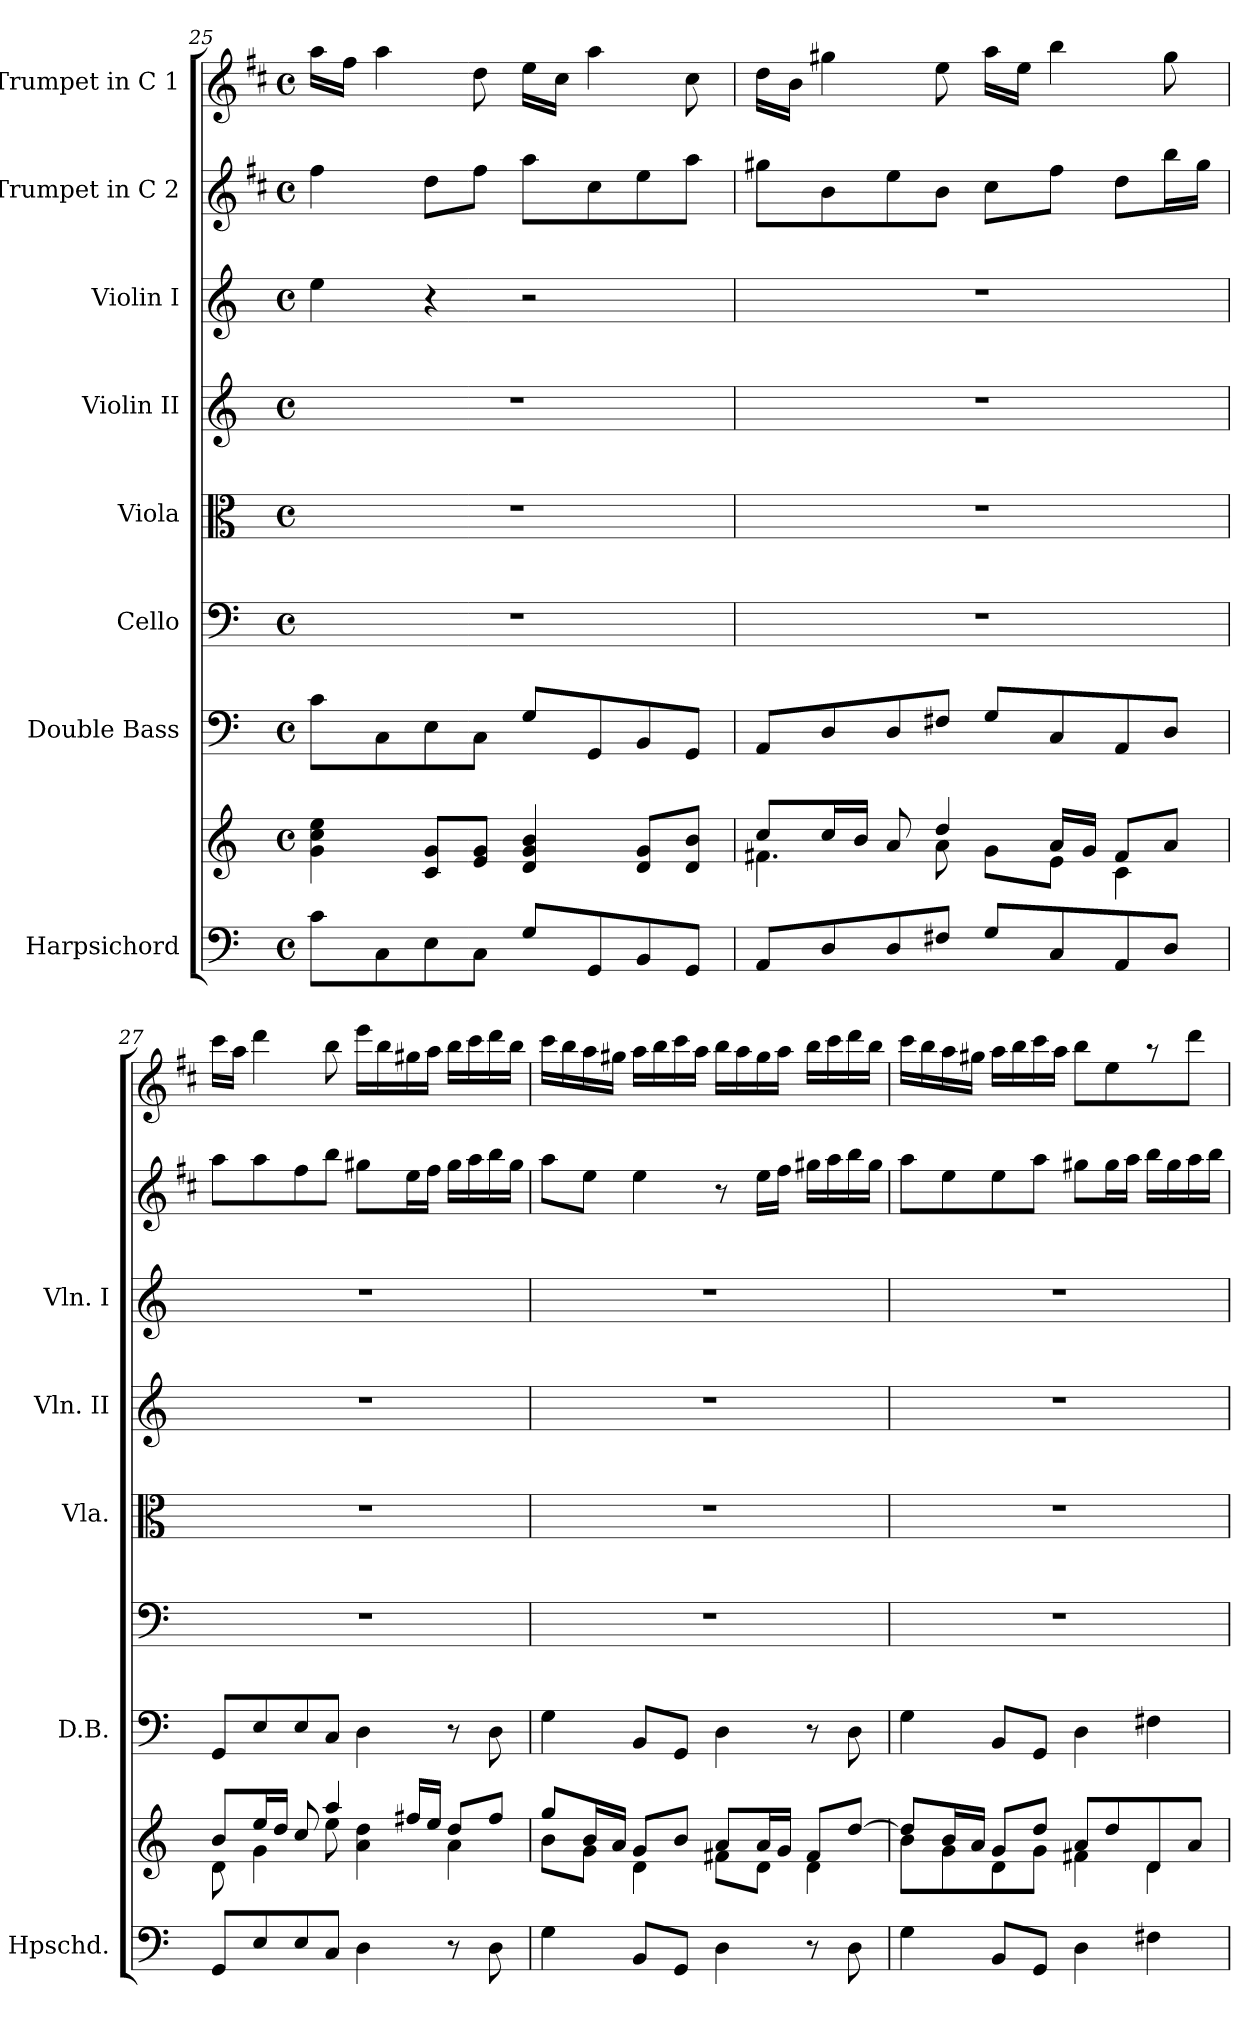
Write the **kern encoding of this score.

**kern	**kern	**kern	**kern	**kern	**kern	**kern	**kern	**kern
*part8	*part8	*part7	*part6	*part5	*part4	*part3	*part2	*part1
*staff9	*staff8	*staff7	*staff6	*staff5	*staff4	*staff3	*staff2	*staff1
*I"Harpsichord	*	*I"Double Bass	*I"Cello	*I"Viola	*I"Violin II	*I"Violin I	*I"Trumpet in C 2	*I"Trumpet in C 1
*I'Hpschd.	*	*I'D.B.	*	*I'Vla.	*I'Vln. II	*I'Vln. I	*	*
!!LO:PB:g=z
*clefF4	*clefG2	*clefF4	*clefF4	*clefC3	*clefG2	*clefG2	*clefG2	*clefG2
*	*	*ITrd7c12	*	*	*	*	*ITrd1c2	*ITrd1c2
*k[]	*k[]	*k[]	*k[]	*k[]	*k[]	*k[]	*k[]	*k[]
*M4/4	*M4/4	*M4/4	*M4/4	*M4/4	*M4/4	*M4/4	*M4/4	*M4/4
*met(c)	*met(c)	*met(c)	*met(c)	*met(c)	*met(c)	*met(c)	*met(c)	*met(c)
=25	=25	=25	=25	=25	=25	=25	=25	=25
8c\L	4g\ 4cc\ 4ee\	8C\L	1r	1r	1r	4ee\	4ee\	16gg\LL
.	.	.	.	.	.	.	.	16ee\JJ
8C\	.	8CC\	.	.	.	.	.	4gg\
8E\	8c/ 8g/L	8EE\	.	.	.	4r	8cc\L	.
8C\J	8e/ 8g/J	8CC\J	.	.	.	.	8ee\J	8cc\
8G/L	4d/ 4g/ 4b/	8GG/L	.	.	.	2r	8gg\L	16dd\LL
.	.	.	.	.	.	.	.	16b\JJ
8GG/	.	8GGG/	.	.	.	.	8b\	4gg\
8BB/	8d/ 8g/L	8BBB/	.	.	.	.	8dd\	.
8GG/J	8d/ 8b/J	8GGG/J	.	.	.	.	8gg\J	8b\
!!LO:PB:g=z
=26	=26	=26	=26	=26	=26	=26	=26	=26
*	*^	*	*	*	*	*	*	*
8AA/L	8cc/L	4.f#X\	8AAA/L	1r	1r	1r	1r	8ff#X\L	16cc\LL
.	.	.	.	.	.	.	.	.	16a\JJ
8D/	16cc/L	.	8DD/	.	.	.	.	8a\	4ff#X\
.	16b/JJ	.	.	.	.	.	.	.	.
8D/	8a/	.	8DD/	.	.	.	.	8dd\	.
8F#X/J	4dd/	8a\	8FF#X/J	.	.	.	.	8a\J	8dd\
8G/L	.	8g\L	8GG/L	.	.	.	.	8b\L	16gg\LL
.	.	.	.	.	.	.	.	.	16dd\JJ
8C/	16a/LL	8e\J	8CC/	.	.	.	.	8ee\J	4aa\
.	16g/JJ	.	.	.	.	.	.	.	.
8AA/	8f#/L	4c\	8AAA/	.	.	.	.	8cc\L	.
8D/J	8a/J	.	8DD/J	.	.	.	.	16aa\L	8ff#\
.	.	.	.	.	.	.	.	16ff#\JJ	.
=27	=27	=27	=27	=27	=27	=27	=27	=27	=27
8GG/L	8b/L	8d\	8GGG/L	1r	1r	1r	1r	8gg\L	16bb\LL
.	.	.	.	.	.	.	.	.	16gg\JJ
8E/	16ee/L	4g\	8EE/	.	.	.	.	8gg\	4ccc\
.	16dd/JJ	.	.	.	.	.	.	.	.
8E/	8cc/	.	8EE/	.	.	.	.	8ee\	.
8C/J	4aa/	8ee\	8CC/J	.	.	.	.	8aa\J	8aa\
4D\	.	4a\ 4dd\	4DD\	.	.	.	.	8ff#X\L	16ddd\LL
.	.	.	.	.	.	.	.	.	16aa\
.	16ff#X/LL	.	.	.	.	.	.	16dd\L	16ff#X\
.	16ee/JJ	.	.	.	.	.	.	16ee\JJ	16gg\JJ
8r	8dd/L	4a\	8r	.	.	.	.	16ff#\LL	16aa\LL
.	.	.	.	.	.	.	.	16gg\	16bb\
8D\	8ff#/J	.	8DD\	.	.	.	.	16aa\	16ccc\
.	.	.	.	.	.	.	.	16ff#\JJ	16aa\JJ
!!LO:PB:g=z
=28	=28	=28	=28	=28	=28	=28	=28	=28	=28
4G\	8gg/L	8b\L	4GG\	1r	1r	1r	1r	8gg\L	16bb\LL
.	.	.	.	.	.	.	.	.	16aa\
.	16b/L	8g\J	.	.	.	.	.	8dd\J	16gg\
.	16a/JJ	.	.	.	.	.	.	.	16ff#X\JJ
8BB/L	8g/L	4d\	8BBB/L	.	.	.	.	4dd\	16gg\LL
.	.	.	.	.	.	.	.	.	16aa\
8GG/J	8b/J	.	8GGG/J	.	.	.	.	.	16bb\
.	.	.	.	.	.	.	.	.	16gg\JJ
4D\	8a/L	8f#X\L	4DD\	.	.	.	.	8r	16aa\LL
.	.	.	.	.	.	.	.	.	16gg\
.	16a/L	8d\J	.	.	.	.	.	16dd\LL	16ff#\
.	16g/JJ	.	.	.	.	.	.	16ee\JJ	16gg\JJ
8r	8f#/L	4d\	8r	.	.	.	.	16ff#X\LL	16aa\LL
.	.	.	.	.	.	.	.	16gg\	16bb\
8D\	[8dd/J	.	8DD\	.	.	.	.	16aa\	16ccc\
.	.	.	.	.	.	.	.	16ff#\JJ	16aa\JJ
=29	=29	=29	=29	=29	=29	=29	=29	=29	=29
4G\	8dd/L]	8b\L	4GG\	1r	1r	1r	1r	8gg\L	16bb\LL
.	.	.	.	.	.	.	.	.	16aa\
.	16b/L	8g\	.	.	.	.	.	8dd\	16gg\
.	16a/JJ	.	.	.	.	.	.	.	16ff#X\JJ
8BB/L	8g/L	8d\	8BBB/L	.	.	.	.	8dd\	16gg\LL
.	.	.	.	.	.	.	.	.	16aa\
8GG/J	8dd/J	8g\J	8GGG/J	.	.	.	.	8gg\J	16bb\
.	.	.	.	.	.	.	.	.	16gg\JJ
4D\	8a/L	4f#X\	4DD\	.	.	.	.	8ff#X\L	8aa\L
.	8dd/	.	.	.	.	.	.	16ff#\L	8dd\
.	.	.	.	.	.	.	.	16gg\JJ	.
4F#X\	8d/	4d\	4FF#X\	.	.	.	.	16aa\LL	8r
.	.	.	.	.	.	.	.	16ff#\	.
.	8a/J	.	.	.	.	.	.	16gg\	8ccc\J
.	.	.	.	.	.	.	.	16aa\JJ	.
*	*v	*v	*	*	*	*	*	*	*
=	=	=	=	=	=	=	=	=
*-	*-	*-	*-	*-	*-	*-	*-	*-
